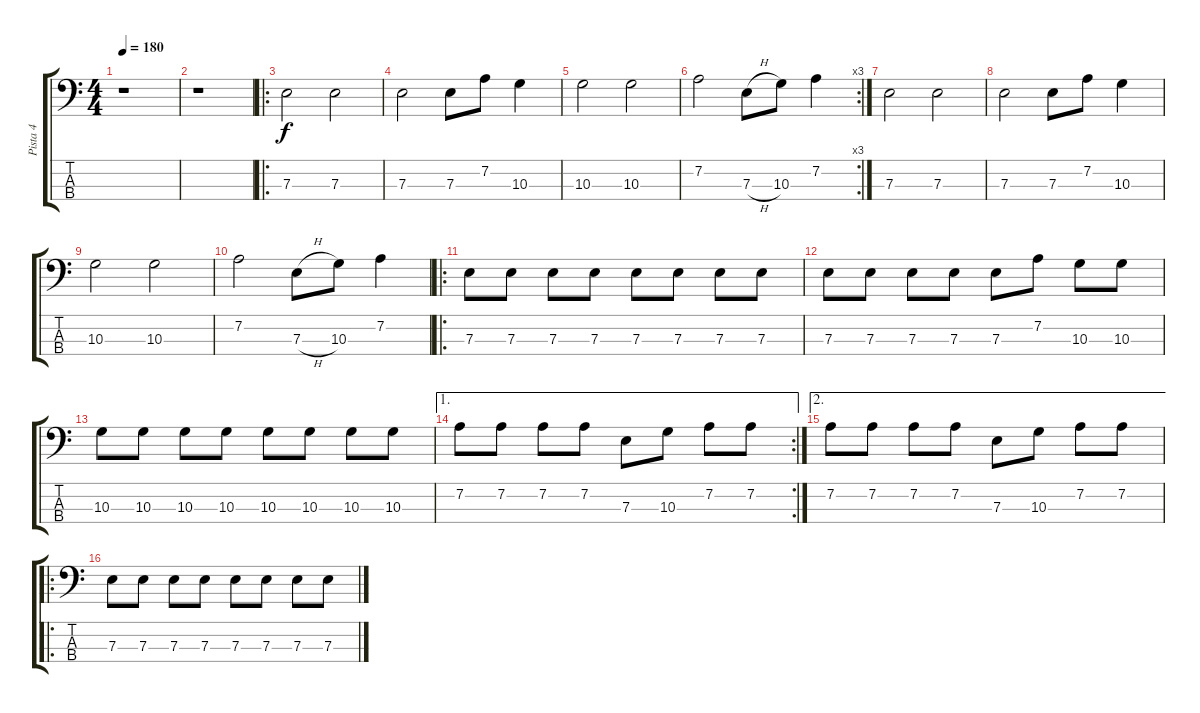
\track ("Pista 4" "Pista 4") {instrument electricbassfinger}
\staff {score tabs}
\tuning (G2 D2 A1 E1) {hide}
\ts (4 4)
\tempo 180
\clef f4
\ks c
r.1{dy f} |
r.1 |
\ro
7.3.2 7.3.2 |
7.3.2 7.3.8 7.2.8 10.3.4 |
10.3.2 10.3.2 |
\rc 3
7.2.2 7.3{h}.8 10.3.8 7.2.4 |
7.3.2 7.3.2 |
7.3.2 7.3.8 7.2.8 10.3.4 |
10.3.2 10.3.2 |
7.2.2 7.3{h}.8 10.3.8 7.2.4 |
\ro
7.3.8 7.3.8 7.3.8 7.3.8 7.3.8 7.3.8 7.3.8 7.3.8 |
7.3.8 7.3.8 7.3.8 7.3.8 7.3.8 7.2.8 10.3.8 10.3.8 |
10.3.8 10.3.8 10.3.8 10.3.8 10.3.8 10.3.8 10.3.8 10.3.8 |
\ae 1
\rc 2
7.2.8 7.2.8 7.2.8 7.2.8 7.3.8 10.3.8 7.2.8 7.2.8 |
\ae 2
7.2.8 7.2.8 7.2.8 7.2.8 7.3.8 10.3.8 7.2.8 7.2.8 |
\ro
7.3.8 7.3.8 7.3.8 7.3.8 7.3.8 7.3.8 7.3.8 7.3.8
